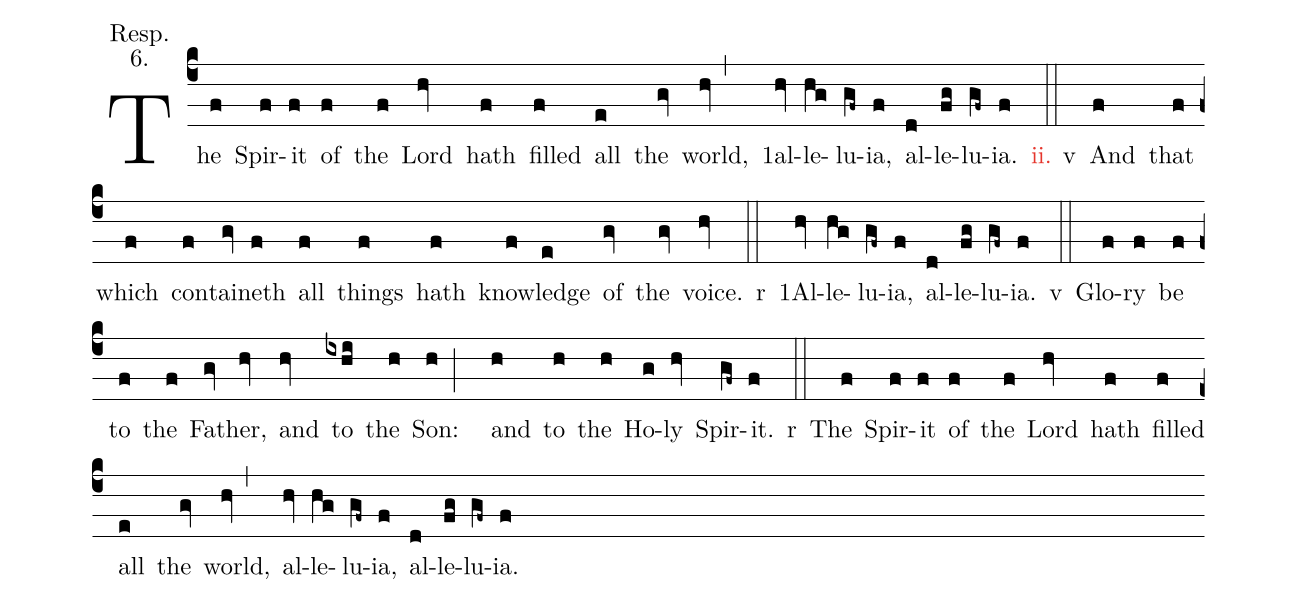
annotation: Resp.;
annotation: 6.;
%%
(c4) The(f) Spir(f)it(f) of(f) the(f) Lord(hv) hath(f) filled(f) all(e) the(gv) world,(hv,) <sp>1</sp>al(hv)le(hg)lu(gf~)ia,(f) al(d)le(fg)lu(gf~)ia.(f) <c>ii.</c>

<sp>v</sp>(::) And(f) that(f) which(f) con(f)tain(gv)eth(f) all(f) things(f) hath(f) know(f)ledge(e) of(gv) the(gv) voice.(hv)

<sp>r</sp>(::) <sp>1</sp>Al(hv)le(hg)lu(gf~)ia,(f) al(d)le(fg)lu(gf~)ia.(f)

<sp>v</sp>(::) Glo(f)ry(f) be(f) to(f) the(f) Fa(gv)ther,(hv) and(hv) to(ixhi) the(h) Son:(h;) and(h) to(h) the(h) Ho(g)ly(hv) Spir(gf~)it.(f)

<sp>r</sp>(::) The(f) Spir(f)it(f) of(f) the(f) Lord(hv) hath(f) filled(f) all(e) the(gv) world,(hv,) al(hv)le(hg)lu(gf~)ia,(f) al(d)le(fg)lu(gf~)ia.(f)
